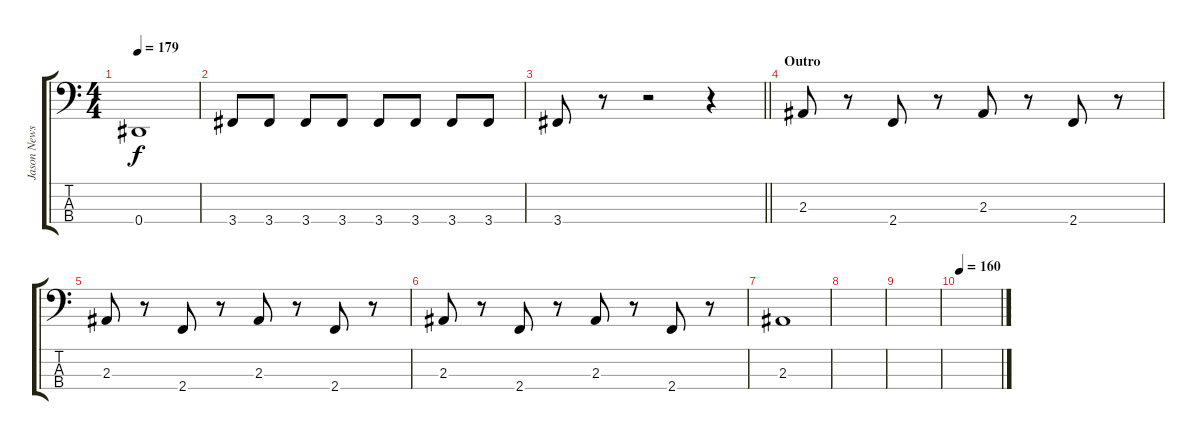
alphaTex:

\track ("Jason Newsted" "Jason News") {instrument electricbassfinger}
\staff {score tabs}
\tuning (Gb2 Db2 Ab1 Eb1) {hide}
\ts (4 4)
\tempo 179
\clef f4
\ks c
0.4.1{dy f} |
3.4.8 3.4.8 3.4.8 3.4.8 3.4.8 3.4.8 3.4.8 3.4.8 |
\barLineRight lightlight
3.4.8 r.8 r.2 r.4 |
\section ("" "Outro")
2.3.8 r.8 2.4.8 r.8 2.3.8 r.8 2.4.8 r.8 |
2.3.8 r.8 2.4.8 r.8 2.3.8 r.8 2.4.8 r.8 |
2.3.8 r.8 2.4.8 r.8 2.3.8 r.8 2.4.8 r.8 |
2.3.1 |
|
|
\tempo 160
